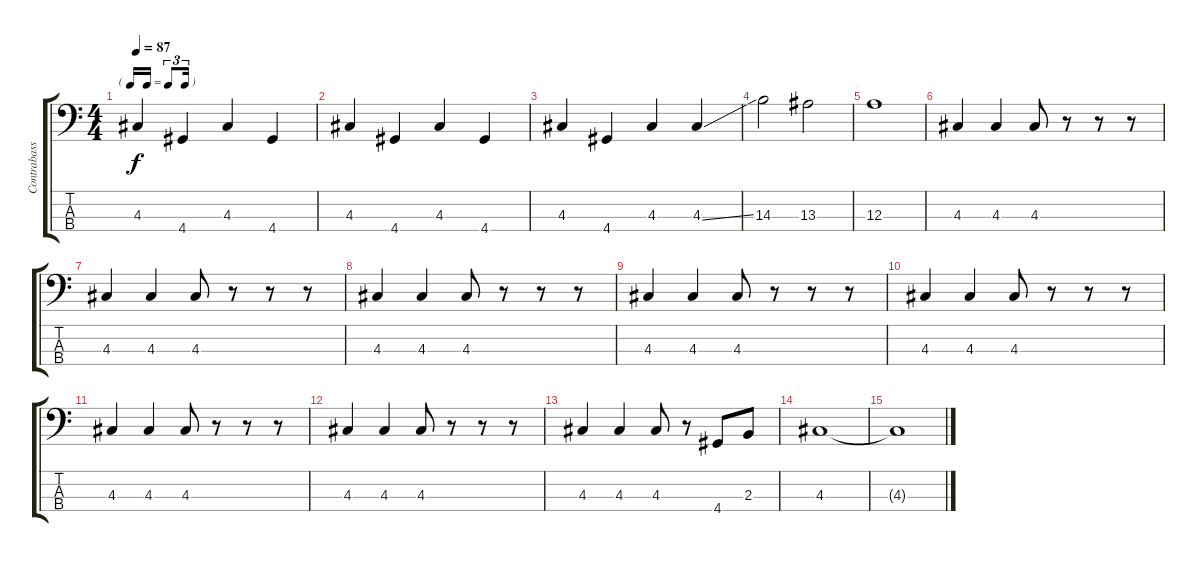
\track ("Contrabass" "Contrabass") {instrument acousticbass}
\staff {score tabs}
\tuning (G2 D2 A1 E1) {hide}
\ts (4 4)
\tf triplet16th
\tempo 87
\clef f4
\ks c
4.3.4{dy f} 4.4.4 4.3.4 4.4.4 |
4.3.4 4.4.4 4.3.4 4.4.4 |
4.3.4 4.4.4 4.3.4 4.3{ss}.4 |
14.3.2 13.3.2 |
12.3.1 |
4.3.4 4.3.4 4.3.8 r.8 r.8 r.8 |
4.3.4 4.3.4 4.3.8 r.8 r.8 r.8 |
4.3.4 4.3.4 4.3.8 r.8 r.8 r.8 |
4.3.4 4.3.4 4.3.8 r.8 r.8 r.8 |
4.3.4 4.3.4 4.3.8 r.8 r.8 r.8 |
4.3.4 4.3.4 4.3.8 r.8 r.8 r.8 |
4.3.4 4.3.4 4.3.8 r.8 r.8 r.8 |
4.3.4 4.3.4 4.3.8 r.8 4.4.8 2.3.8 |
4.3.1 |
4.3{t}.1
